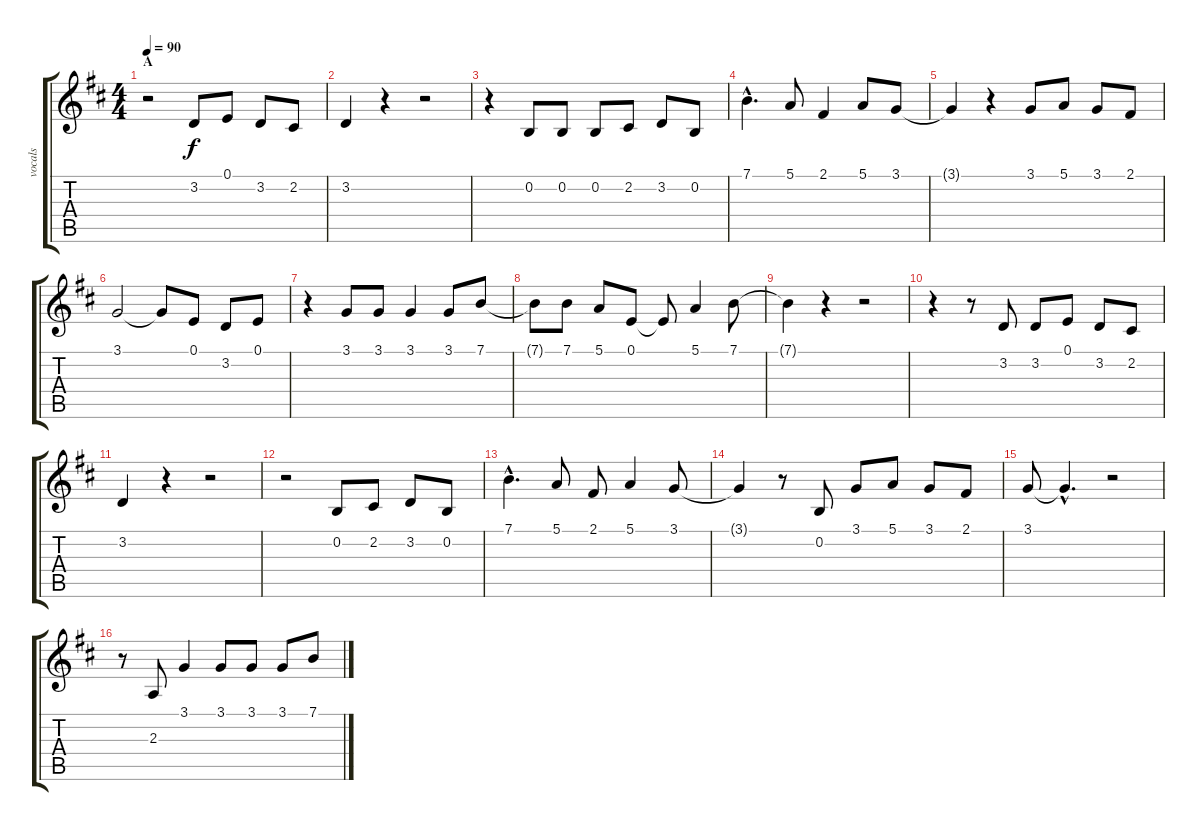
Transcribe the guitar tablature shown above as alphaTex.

\track ("vocals" "vocals") {instrument brightacousticpiano}
\staff {score tabs}
\tuning (E4 B3 G3 D3 A2 E2) {hide}
\ts (4 4)
\section ("" "A")
\tempo 90
\clef g2
\ks d
r.2{dy f instrument brightacousticpiano} 3.2.8 0.1.8 3.2.8 2.2.8 |
3.2.4 r.4 r.2 |
r.4 0.2.8 0.2.8 0.2.8 2.2.8 3.2.8 0.2.8 |
7.1{hac}.4{d} 5.1.8 2.1.4 5.1.8 3.1.8 |
3.1{t}.4 r.4 3.1.8 5.1.8 3.1.8 2.1.8 |
3.1.2 3.1{t}.8 0.1.8 3.2.8 0.1.8 |
r.4 3.1.8 3.1.8 3.1.4 3.1.8 7.1.8 |
7.1{t}.8 7.1.8 5.1.8 0.1.8 0.1{t}.8 5.1.4 7.1.8 |
7.1{t}.4 r.4 r.2 |
r.4 r.8 3.2.8 3.2.8 0.1.8 3.2.8 2.2.8 |
3.2.4 r.4 r.2 |
r.2 0.2.8 2.2.8 3.2.8 0.2.8 |
7.1{hac}.4{d} 5.1.8 2.1.8 5.1.4 3.1.8 |
3.1{t}.4 r.8 0.2.8 3.1.8 5.1.8 3.1.8 2.1.8 |
3.1.8 3.1{hac t}.4{d} r.2 |
r.8 2.3.8 3.1.4 3.1.8 3.1.8 3.1.8 7.1.8
